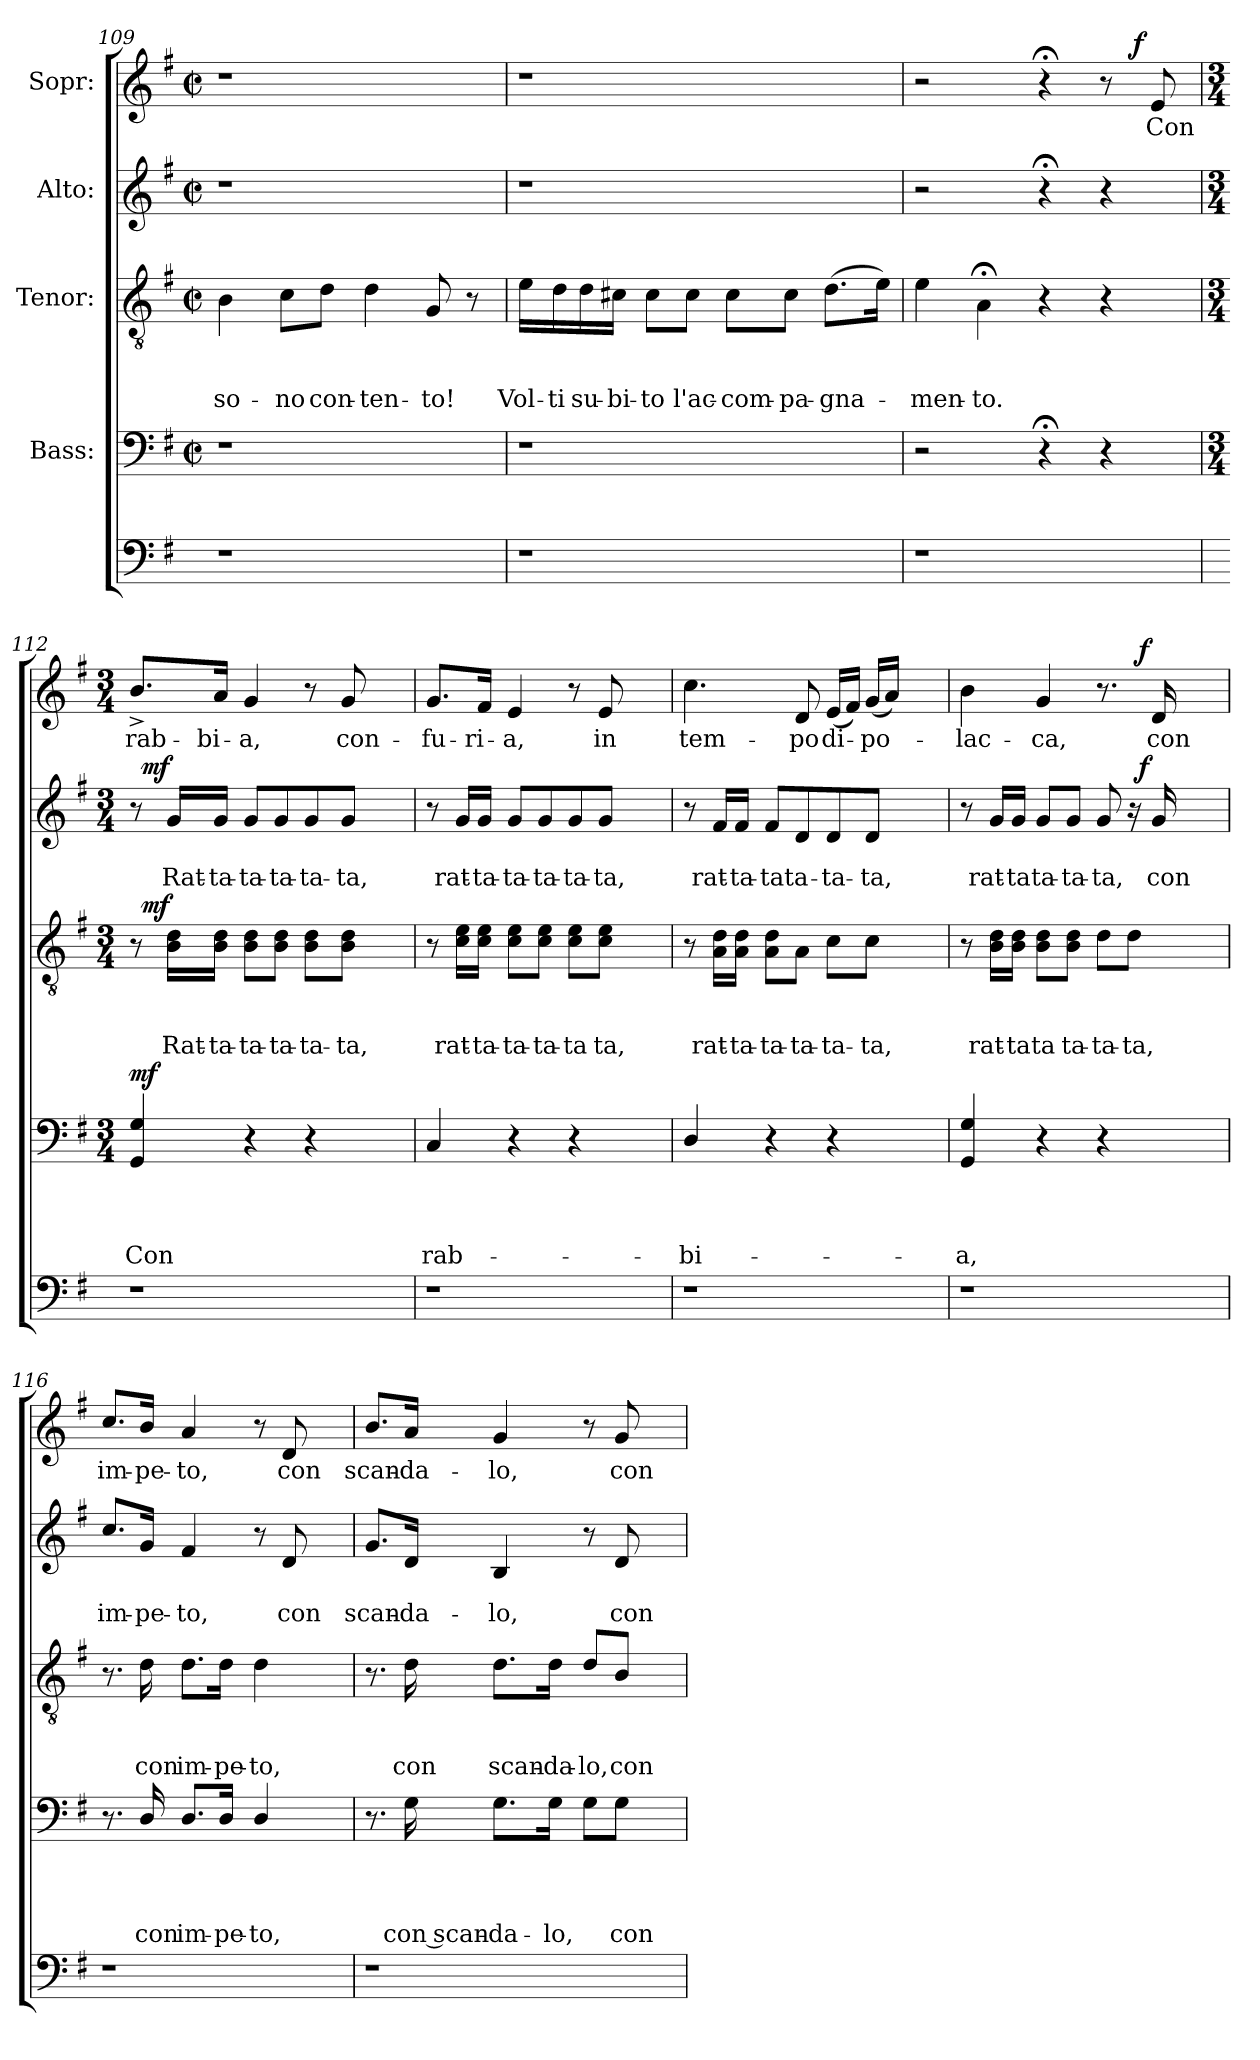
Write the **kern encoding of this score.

**kern	**kern	**text	**text	**text	**text	**dynam	**kern	**text	**text	**text	**dynam	**kern	**text	**text	**dynam	**kern	**text	**dynam
*part5	*part4	*part4	*part4	*part4	*part4	*part4	*part3	*part3	*part3	*part3	*part3	*part2	*part2	*part2	*part2	*part1	*part1	*part1
*staff5	*staff4	*staff4	*staff4	*staff4	*staff4	*staff4	*staff3	*staff3	*staff3	*staff3	*staff3	*staff2	*staff2	*staff2	*staff2	*staff1	*staff1	*staff1
*	*I"Bass:	*	*	*	*	*	*I"Tenor:	*	*	*	*	*I"Alto:	*	*	*	*I"Sopr:	*	*
*clefF4	*clefF4	*	*	*	*	*	*clefGv2	*	*	*	*	*clefG2	*	*	*	*clefG2	*	*
*k[f#]	*k[f#]	*	*	*	*	*	*k[f#]	*	*	*	*	*k[f#]	*	*	*	*k[f#]	*	*
*G:	*G:	*	*	*	*	*	*G:	*	*	*	*	*G:	*	*	*	*G:	*	*
*	*M2/2	*	*	*	*	*	*M2/2	*	*	*	*	*M2/2	*	*	*	*M2/2	*	*
*	*met(c|)	*	*	*	*	*	*met(c|)	*	*	*	*	*met(c|)	*	*	*	*met(c|)	*	*
=109	=109	=109	=109	=109	=109	=109	=109	=109	=109	=109	=109	=109	=109	=109	=109	=109	=109	=109
!	!	!	!	!	!	!	!	!	!	!LO:LY:b	!	!	!	!	!	!	!	!
1r	1r	.	.	.	.	.	4B\	.	.	-so-	.	1r	.	.	.	1r	.	.
!	!	!	!	!	!	!	!	!	!	!LO:LY:b	!	!	!	!	!	!	!	!
.	.	.	.	.	.	.	8c\L	.	.	-no	.	.	.	.	.	.	.	.
!	!	!	!	!	!	!	!	!	!	!LO:LY:b	!	!	!	!	!	!	!	!
.	.	.	.	.	.	.	8d\J	.	.	con-	.	.	.	.	.	.	.	.
!	!	!	!	!	!	!	!	!	!	!LO:LY:b	!	!	!	!	!	!	!	!
.	.	.	.	.	.	.	4d\	.	.	-ten-	.	.	.	.	.	.	.	.
!	!	!	!	!	!	!	!	!	!	!LO:LY:b	!	!	!	!	!	!	!	!
.	.	.	.	.	.	.	8G/	.	.	-to!	.	.	.	.	.	.	.	.
.	.	.	.	.	.	.	8r	.	.	.	.	.	.	.	.	.	.	.
=110	=110	=110	=110	=110	=110	=110	=110	=110	=110	=110	=110	=110	=110	=110	=110	=110	=110	=110
!	!	!	!	!	!	!	!	!	!	!LO:LY:b	!	!	!	!	!	!	!	!
1r	1r	.	.	.	.	.	16e\LL	.	.	Vol-	.	1r	.	.	.	1r	.	.
!	!	!	!	!	!	!	!	!	!	!LO:LY:b:rj	!	!	!	!	!	!	!	!
.	.	.	.	.	.	.	16d\	.	.	-ti	.	.	.	.	.	.	.	.
!	!	!	!	!	!	!	!	!	!	!LO:LY:b	!	!	!	!	!	!	!	!
.	.	.	.	.	.	.	16d\	.	.	su-	.	.	.	.	.	.	.	.
!	!	!	!	!	!	!	!	!	!	!LO:LY:b	!	!	!	!	!	!	!	!
.	.	.	.	.	.	.	16c#X\JJ	.	.	-bi-	.	.	.	.	.	.	.	.
!	!	!	!	!	!	!	!	!	!	!LO:LY:b:rj	!	!	!	!	!	!	!	!
.	.	.	.	.	.	.	8c#\L	.	.	-to	.	.	.	.	.	.	.	.
!	!	!	!	!	!	!	!	!	!	!LO:LY:b	!	!	!	!	!	!	!	!
.	.	.	.	.	.	.	8c#\J	.	.	l'ac-	.	.	.	.	.	.	.	.
!	!	!	!	!	!	!	!	!	!	!LO:LY:b	!	!	!	!	!	!	!	!
.	.	.	.	.	.	.	8c#\L	.	.	-com-	.	.	.	.	.	.	.	.
!	!	!	!	!	!	!	!	!	!	!LO:LY:b	!	!	!	!	!	!	!	!
.	.	.	.	.	.	.	8c#\J	.	.	-pa-	.	.	.	.	.	.	.	.
!	!	!	!	!	!	!	!	!	!	!LO:LY:b:rj	!	!	!	!	!	!	!	!
.	.	.	.	.	.	.	(>8.d\L	.	.	-gna-	.	.	.	.	.	.	.	.
.	.	.	.	.	.	.	16e\Jk)	.	.	.	.	.	.	.	.	.	.	.
!!LO:LB:g=z
=111	=111	=111	=111	=111	=111	=111	=111	=111	=111	=111	=111	=111	=111	=111	=111	=111	=111	=111
!	!	!	!	!	!	!	!	!	!	!LO:LY:b	!	!	!	!	!	!	!	!
*	*	*	*	*	*	*	*	*	*	*	*	*	*	*	*	*^	*	*
1r	2r	.	.	.	.	.	4e\	.	.	-men-	.	2r	.	.	.	2r	2ryy	.	.
!	!	!	!	!	!	!	!	!	!	!LO:LY:b	!	!	!	!	!	!	!	!	!
.	.	.	.	.	.	.	4A;\	.	.	-to.	.	.	.	.	.	.	.	.	.
.	4r;<	.	.	.	.	.	4r	.	.	.	.	4r;<	.	.	.	4r;<	4ryy	.	.
.	4r	.	.	.	.	.	4r	.	.	.	.	4r	.	.	.	8r	16.ryy	.	.
!	!	!	!	!	!	!	!	!	!	!	!	!	!	!	!	!	!	!	!LO:DY:a
.	.	.	.	.	.	.	.	.	.	.	.	.	.	.	.	.	8ryy	.	f
!	!	!	!	!	!	!	!	!	!	!	!	!	!	!	!	!	!	!LO:LY:b	!
.	.	.	.	.	.	.	.	.	.	.	.	.	.	.	.	8e/	.	Con	.
.	.	.	.	.	.	.	.	.	.	.	.	.	.	.	.	.	32ryy	.	.
*	*	*	*	*	*	*	*	*	*	*	*	*	*	*	*	*v	*v	*	*
=112	=112	=112	=112	=112	=112	=112	=112	=112	=112	=112	=112	=112	=112	=112	=112	=112	=112	=112
*	*M3/4	*	*	*	*	*	*M3/4	*	*	*	*	*M3/4	*	*	*	*M3/4	*	*
*	*	*	*	*	*	*	*	*	*	*	*	*	*	*	*	*^	*	*
!	!	!	!	!	!	!	!	!	!	!	!	!	!	!	!	!LO:TX:a:t=Polacca	!	!	!
!	!	!	!	!	!LO:LY:b	!LO:DY:a	!	!	!	!	!	!	!	!	!	!	!	!LO:LY:b	!
*	*	*	*	*	*	*	*^	*	*	*	*	*^	*	*	*	*v	*v	*	*
1r	4GG/ 4G/	.	.	.	Con	mf	8r	32ryy	.	.	.	.	8r	32ryy	.	.	.	8.b^</L	rab-	.
!	!	!	!	!	!	!	!	!	!	!	!	!LO:DY:a	!	!	!	!	!LO:DY:a	!	!	!
.	.	.	.	.	.	.	.	2ryy	.	.	.	mf	.	2ryy	.	.	mf	.	.	.
!	!	!	!	!	!	!	!	!	!	!	!LO:LY:b	!	!	!	!	!LO:LY:b	!	!	!	!
.	.	.	.	.	.	.	16B\ 16d\LL	.	.	.	Rat-	.	16g/LL	.	.	Rat-	.	.	.	.
!	!	!	!	!	!	!	!	!	!	!	!LO:LY:b:rj	!	!	!	!	!LO:LY:b:rj	!	!	!LO:LY:b:rj	!
.	.	.	.	.	.	.	16B\ 16d\JJ	.	.	.	-ta-	.	16g/JJ	.	.	-ta-	.	16a/Jk	-bi-	.
!	!	!	!	!	!	!	!	!	!	!	!LO:LY:b	!	!	!	!	!LO:LY:b	!	!	!LO:LY:b	!
.	4r	.	.	.	.	.	8B\ 8d\L	.	.	.	-ta-	.	8g/L	.	.	-ta-	.	4g/	-a,	.
!	!	!	!	!	!	!	!	!	!	!	!LO:LY:b	!	!	!	!	!LO:LY:b	!	!	!	!
.	.	.	.	.	.	.	8B\ 8d\J	.	.	.	-ta-	.	8g/	.	.	-ta-	.	.	.	.
!	!	!	!	!	!	!	!	!	!	!	!LO:LY:b	!	!	!	!	!LO:LY:b	!	!	!	!
.	4r	.	.	.	.	.	8B\ 8d\L	.	.	.	-ta-	.	8g/	.	.	-ta-	.	8r	.	.
.	.	.	.	.	.	.	.	4...ryy	.	.	.	.	.	4...ryy	.	.	.	.	.	.
!	!	!	!	!	!	!	!	!	!	!	!LO:LY:b	!	!	!	!	!LO:LY:b	!	!	!LO:LY:b:rj	!
.	.	.	.	.	.	.	8B\ 8d\J	.	.	.	-ta,	.	8g/J	.	.	-ta,	.	8g/	con-	.
.	4ryy	.	.	.	.	.	4ryy	.	.	.	.	.	4ryy	.	.	.	.	4ryy	.	.
=113	=113	=113	=113	=113	=113	=113	=113	=113	=113	=113	=113	=113	=113	=113	=113	=113	=113	=113	=113	=113
!	!	!	!	!	!LO:LY:b	!	!	!	!	!	!	!	!	!	!	!	!	!	!LO:LY:b	!
*	*	*	*	*	*	*	*v	*v	*	*	*	*	*	*	*	*	*	*	*	*
*	*	*	*	*	*	*	*	*	*	*	*	*v	*v	*	*	*	*	*	*
1r	4C/	.	.	.	rab-	.	8r	.	.	.	.	8r	.	.	.	8.g/L	-fu-	.
!	!	!	!	!	!	!	!	!	!	!LO:LY:b	!	!	!	!LO:LY:b	!	!	!	!
.	.	.	.	.	.	.	16c\ 16e\LL	.	.	rat-	.	16g/LL	.	rat-	.	.	.	.
!	!	!	!	!	!	!	!	!	!	!LO:LY:b:rj	!	!	!	!LO:LY:b	!	!	!LO:LY:b	!
.	.	.	.	.	.	.	16c\ 16e\JJ	.	.	-ta-	.	16g/JJ	.	-ta-	.	16f#/Jk	-ri-	.
!	!	!	!	!	!	!	!	!	!	!LO:LY:b	!	!	!	!LO:LY:b	!	!	!LO:LY:b:rj	!
.	4r	.	.	.	.	.	8c\ 8e\L	.	.	-ta-	.	8g/L	.	-ta-	.	4e/	-a,	.
!	!	!	!	!	!	!	!	!	!	!LO:LY:b	!	!	!	!LO:LY:b	!	!	!	!
.	.	.	.	.	.	.	8c\ 8e\J	.	.	-ta-	.	8g/	.	-ta-	.	.	.	.
!	!	!	!	!	!	!	!	!	!	!LO:LY:b	!	!	!	!LO:LY:b:rj	!	!	!	!
.	4r	.	.	.	.	.	8c\ 8e\L	.	.	-ta	.	8g/	.	-ta-	.	8r	.	.
!	!	!	!	!	!	!	!	!	!	!LO:LY:b:rj	!	!	!	!LO:LY:b:rj	!	!	!LO:LY:b	!
.	.	.	.	.	.	.	8c\ 8e\J	.	.	ta,	.	8g/J	.	-ta,	.	8e/	in	.
.	4ryy	.	.	.	.	.	4ryy	.	.	.	.	4ryy	.	.	.	4ryy	.	.
=114	=114	=114	=114	=114	=114	=114	=114	=114	=114	=114	=114	=114	=114	=114	=114	=114	=114	=114
!	!	!	!	!	!LO:LY:b	!	!	!	!	!	!	!	!	!	!	!	!LO:LY:b	!
1r	4D/	.	.	.	-bi-	.	8r	.	.	.	.	8r	.	.	.	4.cc\	tem-	.
!	!	!	!	!	!	!	!	!	!	!LO:LY:b:rj	!	!	!	!LO:LY:b	!	!	!	!
.	.	.	.	.	.	.	16A\ 16d\LL	.	.	rat-	.	16f#/LL	.	rat-	.	.	.	.
!	!	!	!	!	!	!	!	!	!	!LO:LY:b	!	!	!	!LO:LY:b:rj	!	!	!	!
.	.	.	.	.	.	.	16A\ 16d\JJ	.	.	-ta-	.	16f#/JJ	.	-ta-	.	.	.	.
!	!	!	!	!	!	!	!	!	!	!LO:LY:b	!	!	!	!LO:LY:b	!	!	!	!
.	4r	.	.	.	.	.	8A\ 8d\L	.	.	-ta-	.	8f#/L	.	-ta­ta-	.	.	.	.
!	!	!	!	!	!	!	!	!	!	!LO:LY:b	!	!	!	!	!	!	!LO:LY:b	!
.	.	.	.	.	.	.	8A\J	.	.	-ta-	.	8d/	.	.	.	8d/	-po	.
!	!	!	!	!	!	!	!	!	!	!LO:LY:b	!	!	!	!LO:LY:b	!	!	!LO:LY:b	!
.	4r	.	.	.	.	.	8c\L	.	.	-ta-	.	8d/	.	-ta-	.	(<16e/LL	di-	.
.	.	.	.	.	.	.	.	.	.	.	.	.	.	.	.	16f#/JJ)	.	.
!	!	!	!	!	!	!	!	!	!	!LO:LY:b:rj	!	!	!	!LO:LY:b	!	!	!LO:LY:b	!
.	.	.	.	.	.	.	8c\J	.	.	-ta,	.	8d/J	.	-ta,	.	(<16g/LL	-po-	.
.	.	.	.	.	.	.	.	.	.	.	.	.	.	.	.	16a/JJ)	.	.
.	4ryy	.	.	.	.	.	4ryy	.	.	.	.	4ryy	.	.	.	4ryy	.	.
!!LO:PB:g=z
=115	=115	=115	=115	=115	=115	=115	=115	=115	=115	=115	=115	=115	=115	=115	=115	=115	=115	=115
!	!	!	!	!	!LO:LY:b	!	!	!	!	!	!	!	!	!	!	!	!LO:LY:b	!
*	*	*	*	*	*	*	*	*	*	*	*	*^	*	*	*	*^	*	*
1r	4GG/ 4G/	.	.	.	-a,	.	8r	.	.	.	.	8r	2ryy	.	.	.	4b\	2ryy	-lac-	.
!	!	!	!	!	!	!	!	!	!	!LO:LY:b	!	!	!	!	!LO:LY:b	!	!	!	!	!
.	.	.	.	.	.	.	16B\ 16d\LL	.	.	rat-	.	16g/LL	.	.	rat-	.	.	.	.	.
!	!	!	!	!	!	!	!	!	!	!LO:LY:b:rj	!	!	!	!	!LO:LY:b:rj	!	!	!	!	!
.	.	.	.	.	.	.	16B\ 16d\JJ	.	.	-ta	.	16g/JJ	.	.	-ta	.	.	.	.	.
!	!	!	!	!	!	!	!	!	!	!LO:LY:b	!	!	!	!	!LO:LY:b	!	!	!	!LO:LY:b	!
.	4r	.	.	.	.	.	8B\ 8d\L	.	.	ta	.	8g/L	.	.	ta-	.	4g/	.	-ca,	.
!	!	!	!	!	!	!	!	!	!	!LO:LY:b	!	!	!	!	!LO:LY:b	!	!	!	!	!
.	.	.	.	.	.	.	8B\ 8d\J	.	.	ta-	.	8g/J	.	.	-ta-	.	.	.	.	.
!	!	!	!	!	!	!	!	!	!	!LO:LY:b:rj	!	!	!	!	!LO:LY:b:rj	!	!	!	!	!
.	4r	.	.	.	.	.	8d\L	.	.	-ta-	.	8g/	8ryy	.	-ta,	.	8.r	8ryy	.	.
!	!	!	!	!	!	!	!	!	!	!LO:LY:b	!	!	!	!	!	!	!	!	!	!
.	.	.	.	.	.	.	8d\J	.	.	-ta,	.	16ra	32ryy	.	.	.	.	32ryy	.	.
!	!	!	!	!	!	!	!	!	!	!	!	!	!	!	!	!LO:DY:a	!	!	!	!LO:DY:a
.	.	.	.	.	.	.	.	.	.	.	.	.	4ryy	.	.	f	.	4ryy	.	f
!	!	!	!	!	!	!	!	!	!	!	!	!	!	!	!LO:LY:b	!	!	!	!LO:LY:b	!
.	.	.	.	.	.	.	.	.	.	.	.	16g/	.	.	con	.	16d/	.	con	.
.	4ryy	.	.	.	.	.	4ryy	.	.	.	.	4ryy	.	.	.	.	4ryy	.	.	.
.	.	.	.	.	.	.	.	.	.	.	.	.	16.ryy	.	.	.	.	16.ryy	.	.
=116	=116	=116	=116	=116	=116	=116	=116	=116	=116	=116	=116	=116	=116	=116	=116	=116	=116	=116	=116	=116
!	!	!	!	!	!	!	!	!	!	!	!	!	!	!	!LO:LY:b	!	!	!	!LO:LY:b	!
*	*	*	*	*	*	*	*	*	*	*	*	*v	*v	*	*	*	*	*	*	*
*	*	*	*	*	*	*	*	*	*	*	*	*	*	*	*	*v	*v	*	*
1r	8.r	.	.	.	.	.	8.r	.	.	.	.	8.cc/L	.	im-	.	8.cc/L	im-	.
!	!	!	!	!	!LO:LY:b	!	!	!	!	!LO:LY:b:rj	!	!	!	!LO:LY:b	!	!	!LO:LY:b	!
.	16D/	.	.	.	con	.	16d\	.	.	con	.	16g/Jk	.	-pe-	.	16b/Jk	-pe-	.
!	!	!	!	!	!LO:LY:b	!	!	!	!	!LO:LY:b	!	!	!	!LO:LY:b:rj	!	!	!LO:LY:b	!
.	8.D/L	.	.	.	im-	.	8.d\L	.	.	im-	.	4f#/	.	-to,	.	4a/	-to,	.
!	!	!	!	!	!LO:LY:b	!	!	!	!	!LO:LY:b	!	!	!	!	!	!	!	!
.	16D/Jk	.	.	.	-pe-	.	16d\Jk	.	.	-pe-	.	.	.	.	.	.	.	.
!	!	!	!	!	!LO:LY:b:rj	!	!	!	!	!LO:LY:b:rj	!	!	!	!	!	!	!	!
.	4D/	.	.	.	-to,	.	4d\	.	.	-to,	.	8r	.	.	.	8r	.	.
!	!	!	!	!	!	!	!	!	!	!	!	!	!	!LO:LY:b	!	!	!LO:LY:b	!
.	.	.	.	.	.	.	.	.	.	.	.	8d/	.	con	.	8d/	con	.
.	4ryy	.	.	.	.	.	4ryy	.	.	.	.	4ryy	.	.	.	4ryy	.	.
=117	=117	=117	=117	=117	=117	=117	=117	=117	=117	=117	=117	=117	=117	=117	=117	=117	=117	=117
!	!	!	!	!	!	!	!	!	!	!	!	!	!	!LO:LY:b	!	!	!LO:LY:b	!
1r	8.r	.	.	.	.	.	8.r	.	.	.	.	8.g/L	.	scan-	.	8.b/L	scan-	.
!	!	!	!	!	!LO:LY:b:rj	!	!	!	!	!LO:LY:b:rj	!	!	!	!LO:LY:b	!	!	!LO:LY:b	!
.	16G\	.	.	.	con scan-	.	16d\	.	.	con	.	16d/Jk	.	-da-	.	16a/Jk	-da-	.
!	!	!	!	!	!LO:LY:b:rj	!	!	!	!	!LO:LY:b	!	!	!	!LO:LY:b:rj	!	!	!LO:LY:b:rj	!
.	8.G\L	.	.	.	-da-	.	8.d\L	.	.	scan-	.	4B/	.	-lo,	.	4g/	-lo,	.
!	!	!	!	!	!LO:LY:b:rj	!	!	!	!	!LO:LY:b	!	!	!	!	!	!	!	!
.	16G\Jk	.	.	.	-lo,	.	16d\Jk	.	.	-da-	.	.	.	.	.	.	.	.
!	!	!	!	!	!	!	!	!	!	!LO:LY:b:rj	!	!	!	!	!	!	!	!
.	8G\L	.	.	.	.	.	8d/L	.	.	-lo,	.	8r	.	.	.	8r	.	.
!	!	!	!	!	!LO:LY:b	!	!	!	!	!LO:LY:b	!	!	!	!LO:LY:b	!	!	!LO:LY:b	!
.	8G\J	.	.	.	con	.	8B/J	.	.	con	.	8d/	.	con	.	8g/	con	.
.	4ryy	.	.	.	.	.	4ryy	.	.	.	.	4ryy	.	.	.	4ryy	.	.
=	=	=	=	=	=	=	=	=	=	=	=	=	=	=	=	=	=	=
*-	*-	*-	*-	*-	*-	*-	*-	*-	*-	*-	*-	*-	*-	*-	*-	*-	*-	*-
